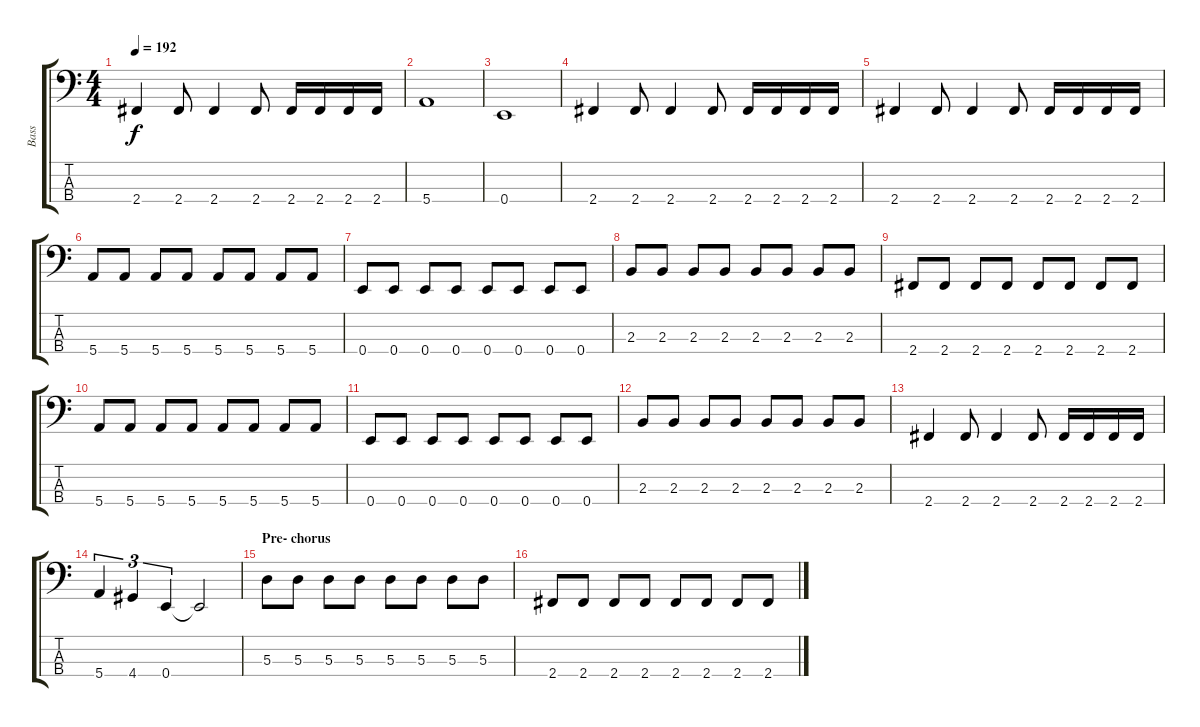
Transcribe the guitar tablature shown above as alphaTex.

\track ("Bass" "Bass") {instrument electricbasspick}
\staff {score tabs}
\tuning (G2 D2 A1 E1) {hide}
\ts (4 4)
\tempo 192
\clef f4
\ks c
2.4.4{dy f} 2.4.8 2.4.4 2.4.8 2.4.16 2.4.16 2.4.16 2.4.16 |
5.4.1 |
0.4.1 |
2.4.4 2.4.8 2.4.4 2.4.8 2.4.16 2.4.16 2.4.16 2.4.16 |
2.4.4 2.4.8 2.4.4 2.4.8 2.4.16 2.4.16 2.4.16 2.4.16 |
5.4.8 5.4.8 5.4.8 5.4.8 5.4.8 5.4.8 5.4.8 5.4.8 |
0.4.8 0.4.8 0.4.8 0.4.8 0.4.8 0.4.8 0.4.8 0.4.8 |
2.3.8 2.3.8 2.3.8 2.3.8 2.3.8 2.3.8 2.3.8 2.3.8 |
2.4.8 2.4.8 2.4.8 2.4.8 2.4.8 2.4.8 2.4.8 2.4.8 |
5.4.8 5.4.8 5.4.8 5.4.8 5.4.8 5.4.8 5.4.8 5.4.8 |
0.4.8 0.4.8 0.4.8 0.4.8 0.4.8 0.4.8 0.4.8 0.4.8 |
2.3.8 2.3.8 2.3.8 2.3.8 2.3.8 2.3.8 2.3.8 2.3.8 |
2.4.4 2.4.8 2.4.4 2.4.8 2.4.16 2.4.16 2.4.16 2.4.16 |
5.4.4{tu (3 2)} 4.4.4{tu (3 2)} 0.4.4{tu (3 2)} 0.4{t}.2 |
\section ("" "Pre- chorus")
5.3.8 5.3.8 5.3.8 5.3.8 5.3.8 5.3.8 5.3.8 5.3.8 |
2.4.8 2.4.8 2.4.8 2.4.8 2.4.8 2.4.8 2.4.8 2.4.8
